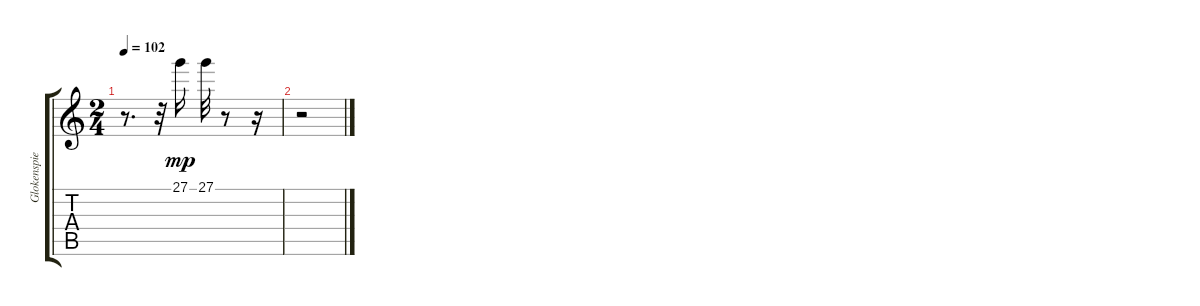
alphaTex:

\track ("Glokenspie" "Glokenspie") {instrument glockenspiel}
\staff {score tabs}
\tuning (E4 B3 G3 D3 A2 E2) {hide}
\ts (2 4)
\tempo 102
\clef g2
\ks c
r.8{d dy mp} r.32 27.1.16 27.1.32 r.8 r.16 |
r.2
